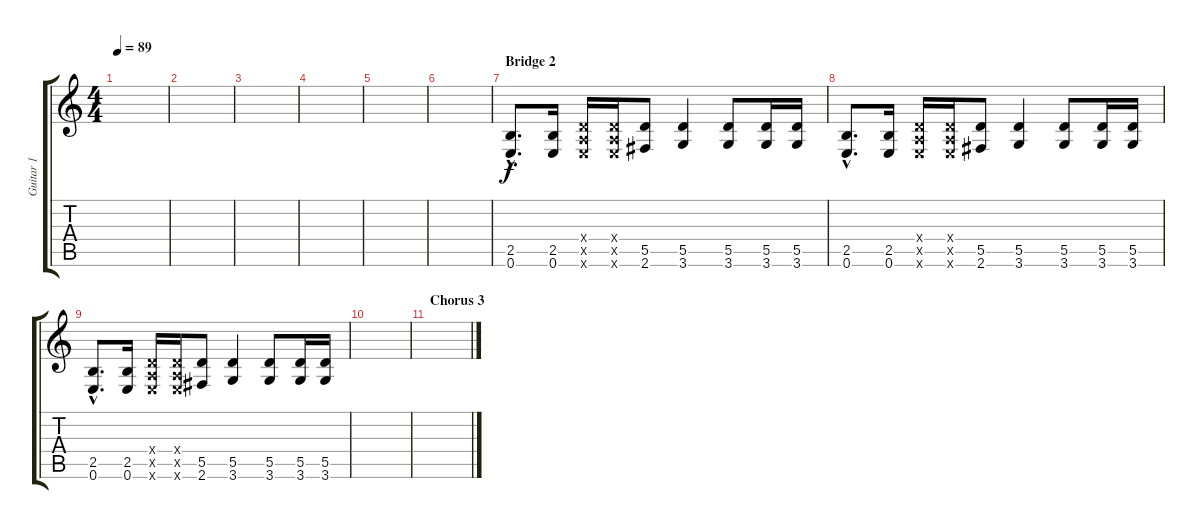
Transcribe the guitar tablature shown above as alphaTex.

\track ("Guitar 1" "Guitar 1") {instrument distortionguitar}
\staff {score tabs}
\tuning (E4 B3 G3 D3 A2 E2) {hide}
\ts (4 4)
\tempo 89
\clef g2
\ks c
|
|
|
|
|
|
\section ("" "Bridge 2")
(2.5{hac} 0.6{hac}).8{d dy f instrument electricguitarclean} (2.5 0.6).16 (0.4{x} 0.5{x} 0.6{x}).16 (0.4{x} 0.5{x} 0.6{x}).16 (5.5 2.6).8 (5.5 3.6).4 (5.5 3.6).8 (5.5 3.6).16 (5.5 3.6).16 |
(2.5{hac} 0.6{hac}).8{d instrument electricguitarclean} (2.5 0.6).16 (0.4{x} 0.5{x} 0.6{x}).16 (0.4{x} 0.5{x} 0.6{x}).16 (5.5 2.6).8 (5.5 3.6).4 (5.5 3.6).8 (5.5 3.6).16 (5.5 3.6).16 |
(2.5{hac} 0.6{hac}).8{d instrument electricguitarclean} (2.5 0.6).16 (0.4{x} 0.5{x} 0.6{x}).16 (0.4{x} 0.5{x} 0.6{x}).16 (5.5 2.6).8 (5.5 3.6).4 (5.5 3.6).8 (5.5 3.6).16 (5.5 3.6).16 |
|
\section ("" "Chorus 3")
